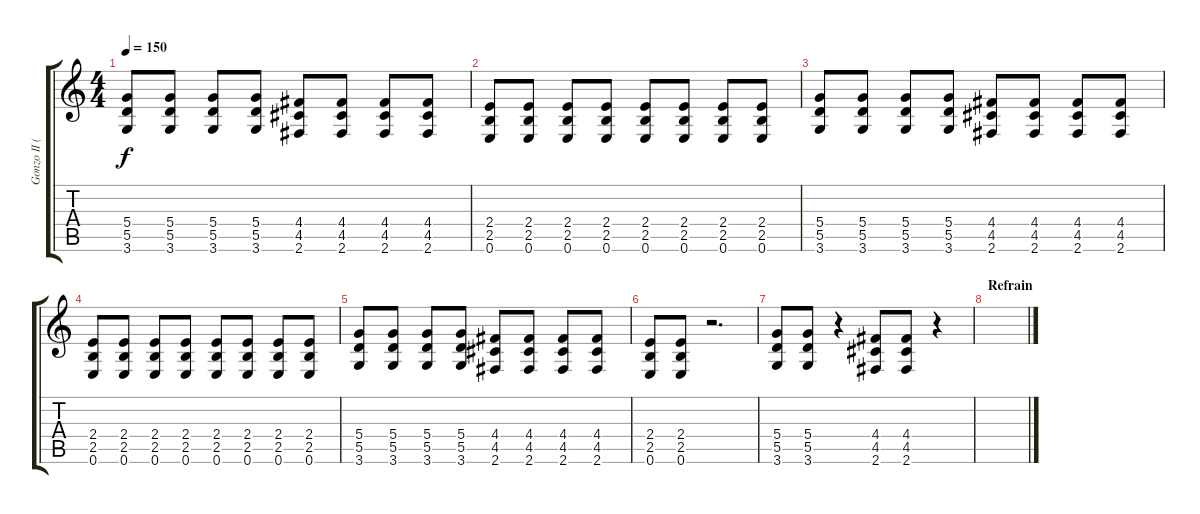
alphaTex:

\track ("Gonzo II (Nur studio)" "Gonzo II (") {instrument distortionguitar}
\staff {score tabs}
\tuning (E4 B3 G3 D3 A2 E2) {hide}
\ts (4 4)
\tempo 150
\clef g2
\ks c
(5.4 5.5 3.6).8{dy f} (5.4 5.5 3.6).8 (5.4 5.5 3.6).8 (5.4 5.5 3.6).8 (4.4 4.5 2.6).8 (4.4 4.5 2.6).8 (4.4 4.5 2.6).8 (4.4 4.5 2.6).8 |
(2.4 2.5 0.6).8 (2.4 2.5 0.6).8 (2.4 2.5 0.6).8 (2.4 2.5 0.6).8 (2.4 2.5 0.6).8 (2.4 2.5 0.6).8 (2.4 2.5 0.6).8 (2.4 2.5 0.6).8 |
(5.4 5.5 3.6).8 (5.4 5.5 3.6).8 (5.4 5.5 3.6).8 (5.4 5.5 3.6).8 (4.4 4.5 2.6).8 (4.4 4.5 2.6).8 (4.4 4.5 2.6).8 (4.4 4.5 2.6).8 |
(2.4 2.5 0.6).8 (2.4 2.5 0.6).8 (2.4 2.5 0.6).8 (2.4 2.5 0.6).8 (2.4 2.5 0.6).8 (2.4 2.5 0.6).8 (2.4 2.5 0.6).8 (2.4 2.5 0.6).8 |
(5.4 5.5 3.6).8 (5.4 5.5 3.6).8 (5.4 5.5 3.6).8 (5.4 5.5 3.6).8 (4.4 4.5 2.6).8 (4.4 4.5 2.6).8 (4.4 4.5 2.6).8 (4.4 4.5 2.6).8 |
(2.4 2.5 0.6).8 (2.4 2.5 0.6).8 r.2{d} |
(5.4 5.5 3.6).8 (5.4 5.5 3.6).8 r.4 (4.4 4.5 2.6).8 (4.4 4.5 2.6).8 r.4 |
\section ("" "Refrain")
